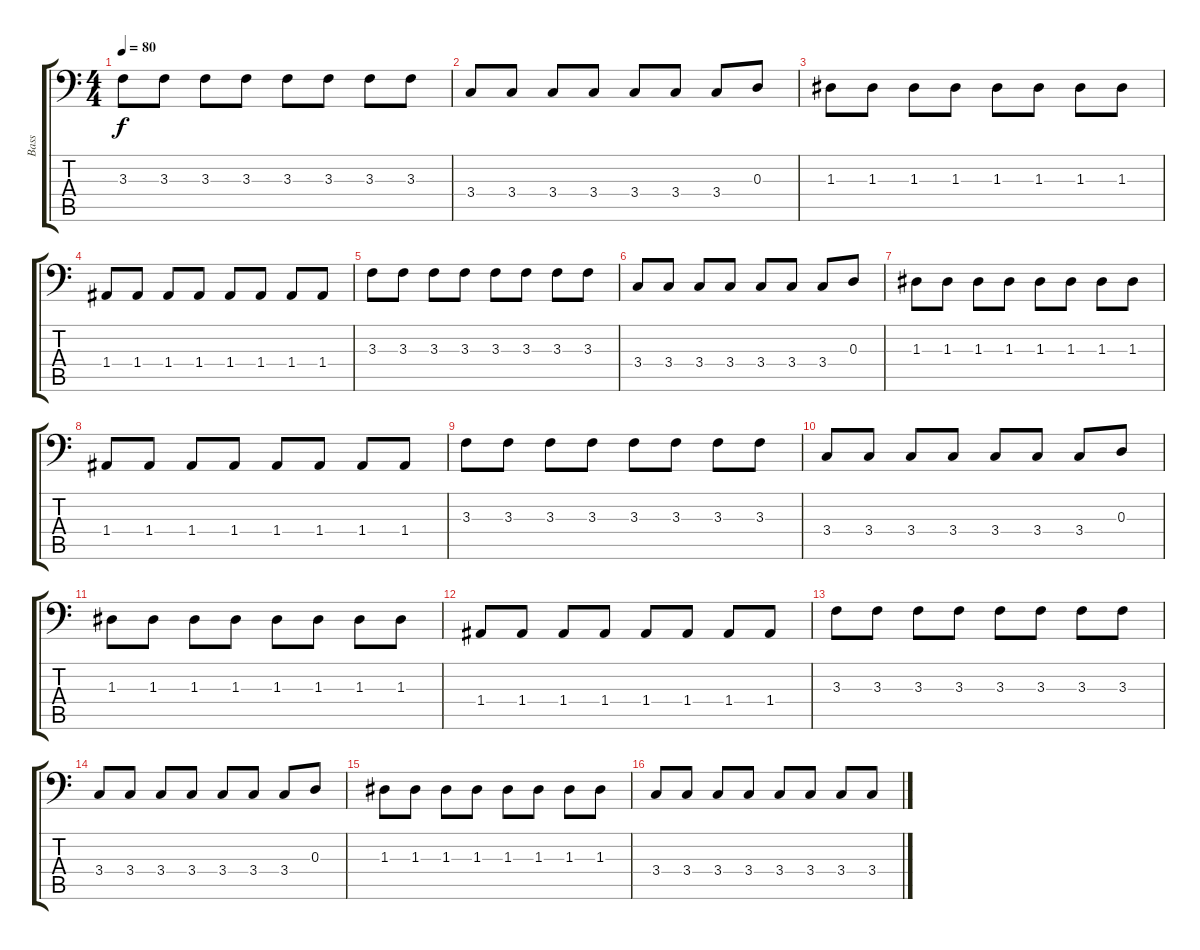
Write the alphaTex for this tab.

\track ("Bass" "Bass") {instrument fretlessbass}
\staff {score tabs}
\tuning (C3 G2 D2 A1 E1 B0) {hide}
\ts (4 4)
\tempo 80
\clef f4
\ks c
3.3.8{dy f} 3.3.8 3.3.8 3.3.8 3.3.8 3.3.8 3.3.8 3.3.8 |
3.4.8 3.4.8 3.4.8 3.4.8 3.4.8 3.4.8 3.4.8 0.3.8 |
1.3.8 1.3.8 1.3.8 1.3.8 1.3.8 1.3.8 1.3.8 1.3.8 |
1.4.8 1.4.8 1.4.8 1.4.8 1.4.8 1.4.8 1.4.8 1.4.8 |
3.3.8 3.3.8 3.3.8 3.3.8 3.3.8 3.3.8 3.3.8 3.3.8 |
3.4.8 3.4.8 3.4.8 3.4.8 3.4.8 3.4.8 3.4.8 0.3.8 |
1.3.8 1.3.8 1.3.8 1.3.8 1.3.8 1.3.8 1.3.8 1.3.8 |
1.4.8 1.4.8 1.4.8 1.4.8 1.4.8 1.4.8 1.4.8 1.4.8 |
3.3.8 3.3.8 3.3.8 3.3.8 3.3.8 3.3.8 3.3.8 3.3.8 |
3.4.8 3.4.8 3.4.8 3.4.8 3.4.8 3.4.8 3.4.8 0.3.8 |
1.3.8 1.3.8 1.3.8 1.3.8 1.3.8 1.3.8 1.3.8 1.3.8 |
1.4.8 1.4.8 1.4.8 1.4.8 1.4.8 1.4.8 1.4.8 1.4.8 |
3.3.8 3.3.8 3.3.8 3.3.8 3.3.8 3.3.8 3.3.8 3.3.8 |
3.4.8 3.4.8 3.4.8 3.4.8 3.4.8 3.4.8 3.4.8 0.3.8 |
1.3.8 1.3.8 1.3.8 1.3.8 1.3.8 1.3.8 1.3.8 1.3.8 |
3.4.8 3.4.8 3.4.8 3.4.8 3.4.8 3.4.8 3.4.8 3.4.8
